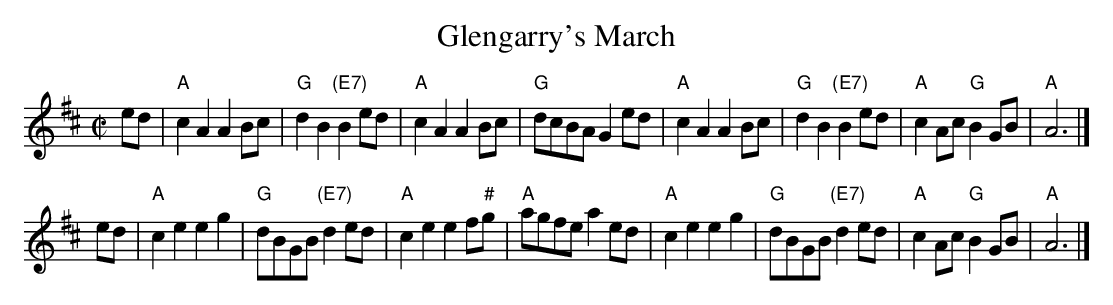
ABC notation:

X:1
T: Glengarry's March
M: C|
L: 1/8
K: AMix
ed |\
"A"c2A2 A2Bc | "G"d2B2 "(E7)"B2ed | "A"c2A2    A2Bc | "G"dcBA G2ed |\
"A"c2A2 A2Bc | "G"d2B2 "(E7)"B2ed | "A"c2Ac "G"B2GB | "A"A6 |]
ed |\
"A"c2e2 e2g2 | "G"dBGB "(E7)"d2ed | "A"c2e2 e2f"#"g | "A"agfe a2ed |\
"A"c2e2 e2g2 | "G"dBGB "(E7)"d2ed | "A"c2Ac "G"B2GB | "A"A6 |]
